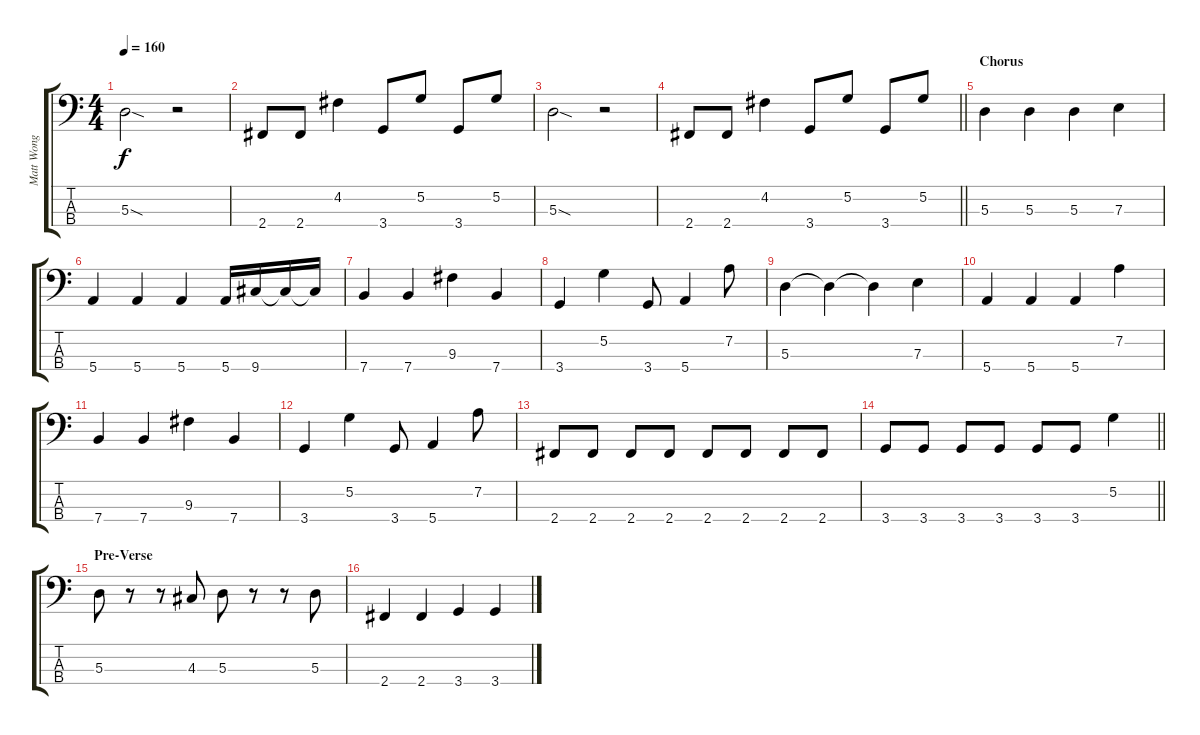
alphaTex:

\track ("Matt Wong (Lead Bass)" "Matt Wong ") {instrument electricbasspick}
\staff {score tabs}
\tuning (G2 D2 A1 E1) {hide}
\ts (4 4)
\tempo 160
\clef f4
\ks c
5.3{sod}.2{dy f} r.2 |
2.4.8 2.4.8 4.2.4 3.4.8 5.2.8 3.4.8 5.2.8 |
5.3{sod}.2 r.2 |
\barLineRight lightlight
2.4.8 2.4.8 4.2.4 3.4.8 5.2.8 3.4.8 5.2.8 |
\section ("" "Chorus")
5.3.4 5.3.4 5.3.4 7.3.4 |
5.4.4 5.4.4 5.4.4 5.4.16 9.4.16 9.4{t}.16 9.4{t}.16 |
7.4.4 7.4.4 9.3.4 7.4.4 |
3.4.4 5.2.4 3.4.8 5.4.4 7.2.8 |
5.3.4 5.3{t}.4 5.3{t}.4 7.3.4 |
5.4.4 5.4.4 5.4.4 7.2.4 |
7.4.4 7.4.4 9.3.4 7.4.4 |
3.4.4 5.2.4 3.4.8 5.4.4 7.2.8 |
2.4.8 2.4.8 2.4.8 2.4.8 2.4.8 2.4.8 2.4.8 2.4.8 |
\barLineRight lightlight
3.4.8 3.4.8 3.4.8 3.4.8 3.4.8 3.4.8 5.2.4 |
\section ("" "Pre-Verse")
5.3.8 r.8 r.8 4.3.8 5.3.8 r.8 r.8 5.3.8 |
2.4.4 2.4.4 3.4.4 3.4.4
